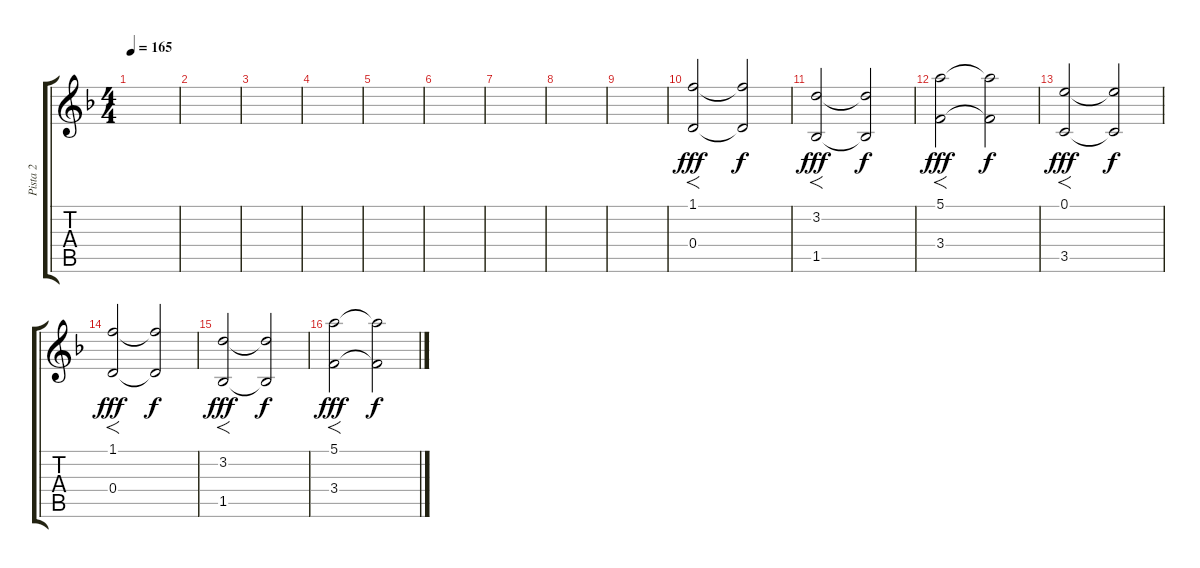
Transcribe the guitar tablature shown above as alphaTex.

\track ("Pista 2" "Pista 2") {instrument electricguitarclean}
\staff {score tabs}
\tuning (E4 B3 G3 D3 A2 E2) {hide}
\ts (4 4)
\tempo 165
\clef g2
\ks f
|
|
|
|
|
|
|
|
|
(1.1 0.4).2{f dy fff} (1.1{t} 0.4{t}).2{dy f} |
(3.2 1.5).2{f dy fff} (3.2{t} 1.5{t}).2{dy f} |
(5.1 3.4).2{f dy fff} (5.1{t} 3.4{t}).2{dy f} |
(0.1 3.5).2{f dy fff} (0.1{t} 3.5{t}).2{dy f} |
(1.1 0.4).2{f dy fff} (1.1{t} 0.4{t}).2{dy f} |
(3.2 1.5).2{f dy fff} (3.2{t} 1.5{t}).2{dy f} |
(5.1 3.4).2{f dy fff} (5.1{t} 3.4{t}).2{dy f}
